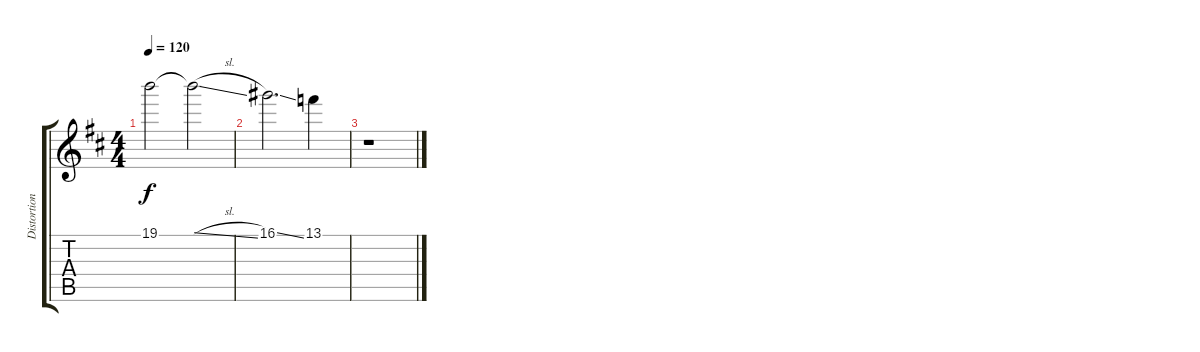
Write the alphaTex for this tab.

\track ("Distortion w/Bow 2" "Distortion") {instrument distortionguitar}
\staff {score tabs}
\tuning (E4 B3 G3 D3 A2 E2) {hide}
\ts (4 4)
\tempo 120
\clef g2
\ks d
19.1.2{dy f} 19.1{sl t}.2 |
16.1{ss}.2{d} 13.1.4 |
r.1
